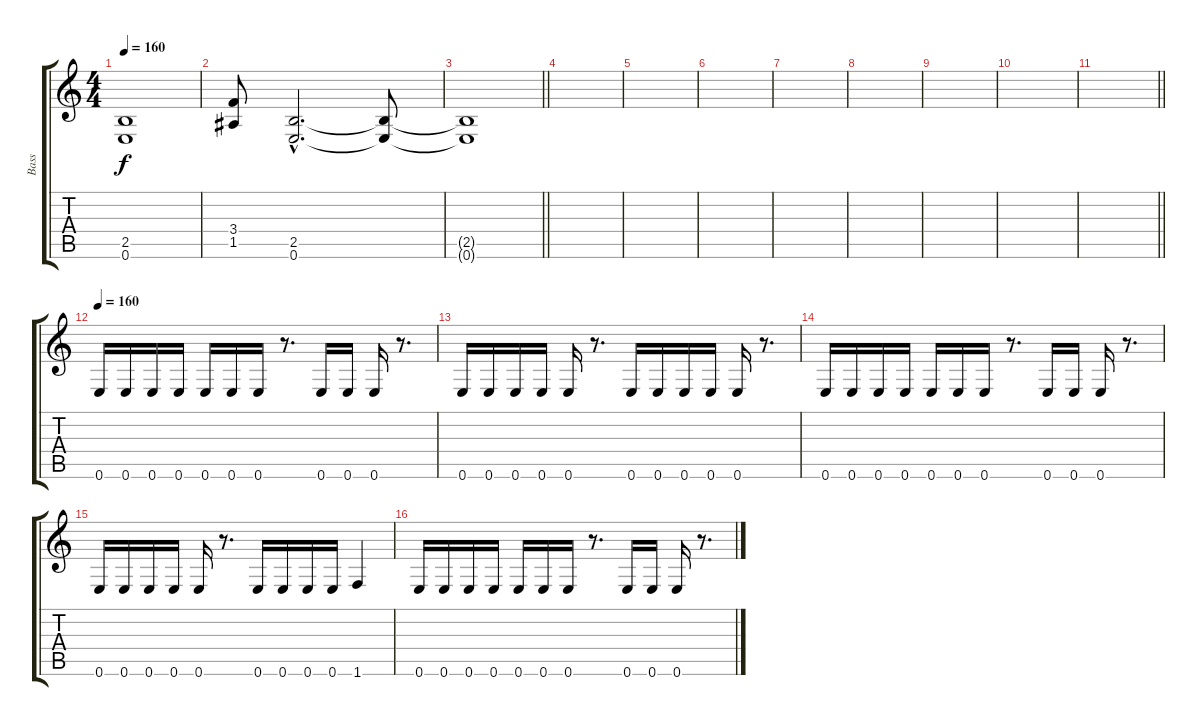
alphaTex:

\track ("Bass" "Bass") {instrument electricbasspick}
\staff {score tabs}
\tuning (E4 B3 G3 D3 A2 E2) {hide}
\ts (4 4)
\tempo 160
\clef g2
\ks c
(2.5{t} 0.6{t}).1{dy f} |
(3.4 1.5).8 (2.5{hac} 0.6{hac}).2{d} (2.5{t} 0.6{t}).8 |
\barLineRight lightlight
(2.5{t} 0.6{t}).1 |
|
|
|
|
|
|
|
\barLineRight lightlight
|
\tempo 160
0.6.16 0.6.16 0.6.16 0.6.16 0.6.16 0.6.16 0.6.16 r.8{d} 0.6.16 0.6.16 0.6.16 r.8{d} |
0.6.16 0.6.16 0.6.16 0.6.16 0.6.16 r.8{d} 0.6.16 0.6.16 0.6.16 0.6.16 0.6.16 r.8{d} |
0.6.16 0.6.16 0.6.16 0.6.16 0.6.16 0.6.16 0.6.16 r.8{d} 0.6.16 0.6.16 0.6.16 r.8{d} |
0.6.16 0.6.16 0.6.16 0.6.16 0.6.16 r.8{d} 0.6.16 0.6.16 0.6.16 0.6.16 1.6.4 |
0.6.16 0.6.16 0.6.16 0.6.16 0.6.16 0.6.16 0.6.16 r.8{d} 0.6.16 0.6.16 0.6.16 r.8{d}
